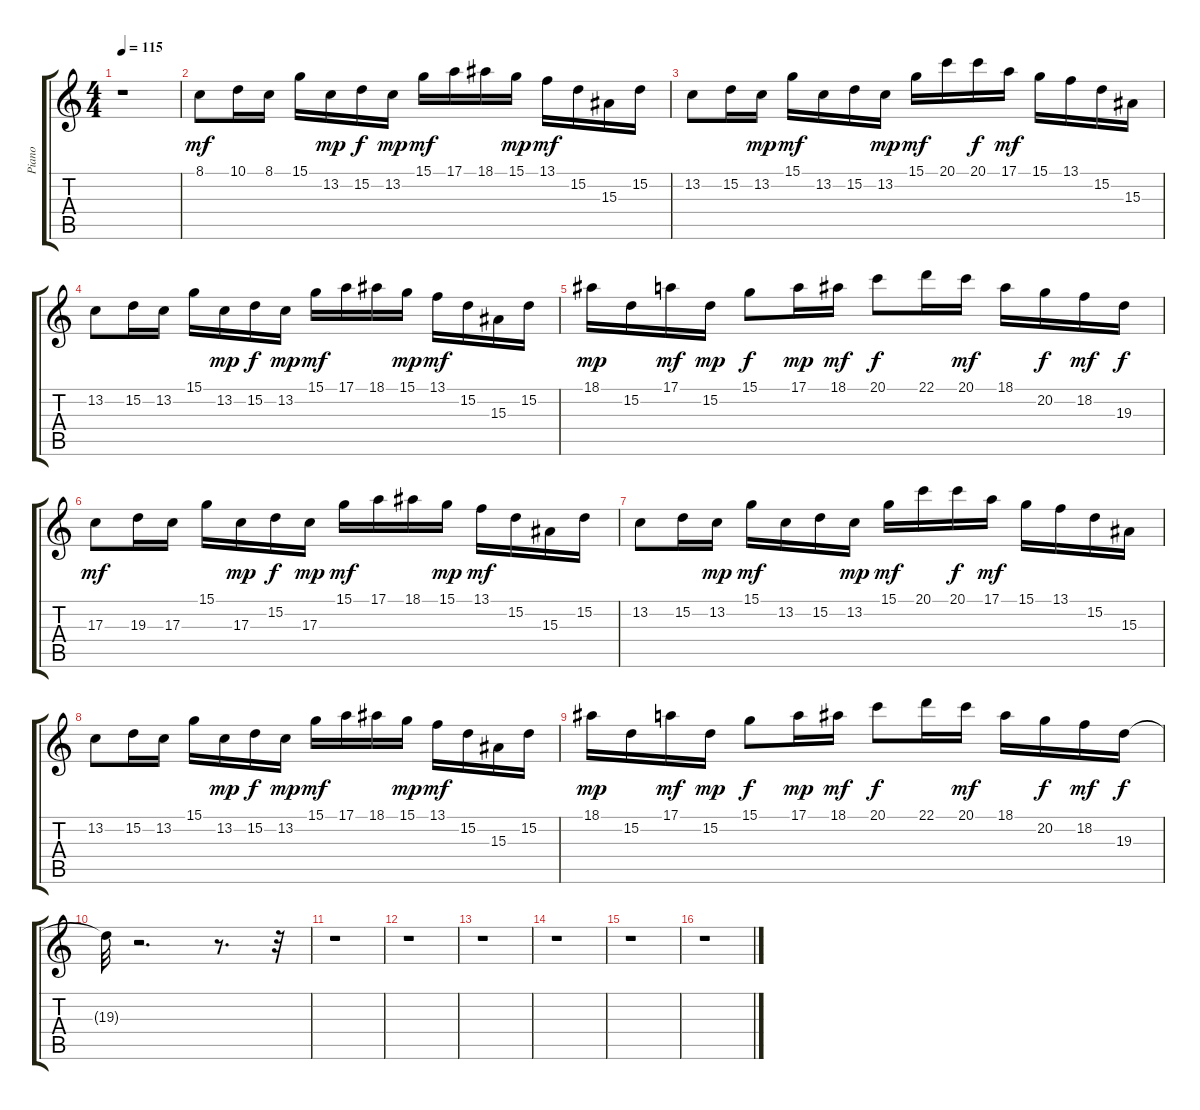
\track ("Piano" "Piano") {instrument acousticgrandpiano}
\staff {score tabs}
\tuning (E4 B3 G3 D3 A2 E2) {hide}
\ts (4 4)
\tempo 115
\clef g2
\ks c
r.1{dy mf instrument acousticgrandpiano} |
8.1.8 10.1.16 8.1.16 15.1.16 13.2.16{dy mp} 15.2.16{dy f} 13.2.16{dy mp} 15.1.16{dy mf} 17.1.16 18.1.16 15.1.16{dy mp} 13.1.16{dy mf} 15.2.16 15.3.16 15.2.16 |
13.2.8 15.2.16 13.2.16{dy mp} 15.1.16{dy mf} 13.2.16 15.2.16 13.2.16{dy mp} 15.1.16{dy mf} 20.1.16 20.1.16{dy f} 17.1.16{dy mf} 15.1.16 13.1.16 15.2.16 15.3.16 |
13.2.8 15.2.16 13.2.16 15.1.16 13.2.16{dy mp} 15.2.16{dy f} 13.2.16{dy mp} 15.1.16{dy mf} 17.1.16 18.1.16 15.1.16{dy mp} 13.1.16{dy mf} 15.2.16 15.3.16 15.2.16 |
18.1.16{dy mp} 15.2.16 17.1.16{dy mf} 15.2.16{dy mp} 15.1.8{dy f} 17.1.16{dy mp} 18.1.16{dy mf} 20.1.8{dy f} 22.1.16 20.1.16{dy mf} 18.1.16 20.2.16{dy f} 18.2.16{dy mf} 19.3.16{dy f} |
17.3.8{dy mf} 19.3.16 17.3.16 15.1.16 17.3.16{dy mp} 15.2.16{dy f} 17.3.16{dy mp} 15.1.16{dy mf} 17.1.16 18.1.16 15.1.16{dy mp} 13.1.16{dy mf} 15.2.16 15.3.16 15.2.16 |
13.2.8 15.2.16 13.2.16{dy mp} 15.1.16{dy mf} 13.2.16 15.2.16 13.2.16{dy mp} 15.1.16{dy mf} 20.1.16 20.1.16{dy f} 17.1.16{dy mf} 15.1.16 13.1.16 15.2.16 15.3.16 |
13.2.8 15.2.16 13.2.16 15.1.16 13.2.16{dy mp} 15.2.16{dy f} 13.2.16{dy mp} 15.1.16{dy mf} 17.1.16 18.1.16 15.1.16{dy mp} 13.1.16{dy mf} 15.2.16 15.3.16 15.2.16 |
18.1.16{dy mp} 15.2.16 17.1.16{dy mf} 15.2.16{dy mp} 15.1.8{dy f} 17.1.16{dy mp} 18.1.16{dy mf} 20.1.8{dy f} 22.1.16 20.1.16{dy mf} 18.1.16 20.2.16{dy f} 18.2.16{dy mf} 19.3.16{dy f} |
19.3{t}.32 r.2{d} r.8{d} r.32 |
r.1 |
r.1 |
r.1 |
r.1 |
r.1 |
r.1
